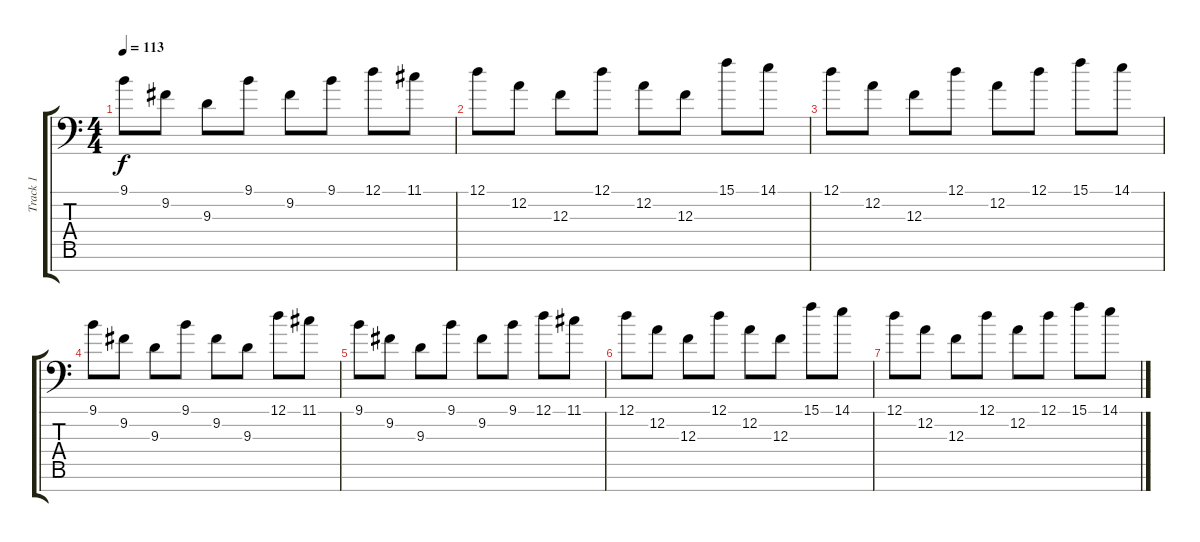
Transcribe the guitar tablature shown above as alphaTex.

\track ("Track 1" "Track 1") {instrument harpsichord}
\staff {score tabs}
\tuning (D4 A3 F3 C3 G2 D2 G1) {hide}
\ts (4 4)
\tempo 113
\clef f4
\ks c
9.1.8{dy f} 9.2.8 9.3.8 9.1.8 9.2.8 9.1.8 12.1.8 11.1.8 |
12.1.8 12.2.8 12.3.8 12.1.8 12.2.8 12.3.8 15.1.8 14.1.8 |
12.1.8 12.2.8 12.3.8 12.1.8 12.2.8 12.1.8 15.1.8 14.1.8 |
9.1.8 9.2.8 9.3.8 9.1.8 9.2.8 9.3.8 12.1.8 11.1.8 |
9.1.8 9.2.8 9.3.8 9.1.8 9.2.8 9.1.8 12.1.8 11.1.8 |
12.1.8 12.2.8 12.3.8 12.1.8 12.2.8 12.3.8 15.1.8 14.1.8 |
12.1.8 12.2.8 12.3.8 12.1.8 12.2.8 12.1.8 15.1.8 14.1.8
